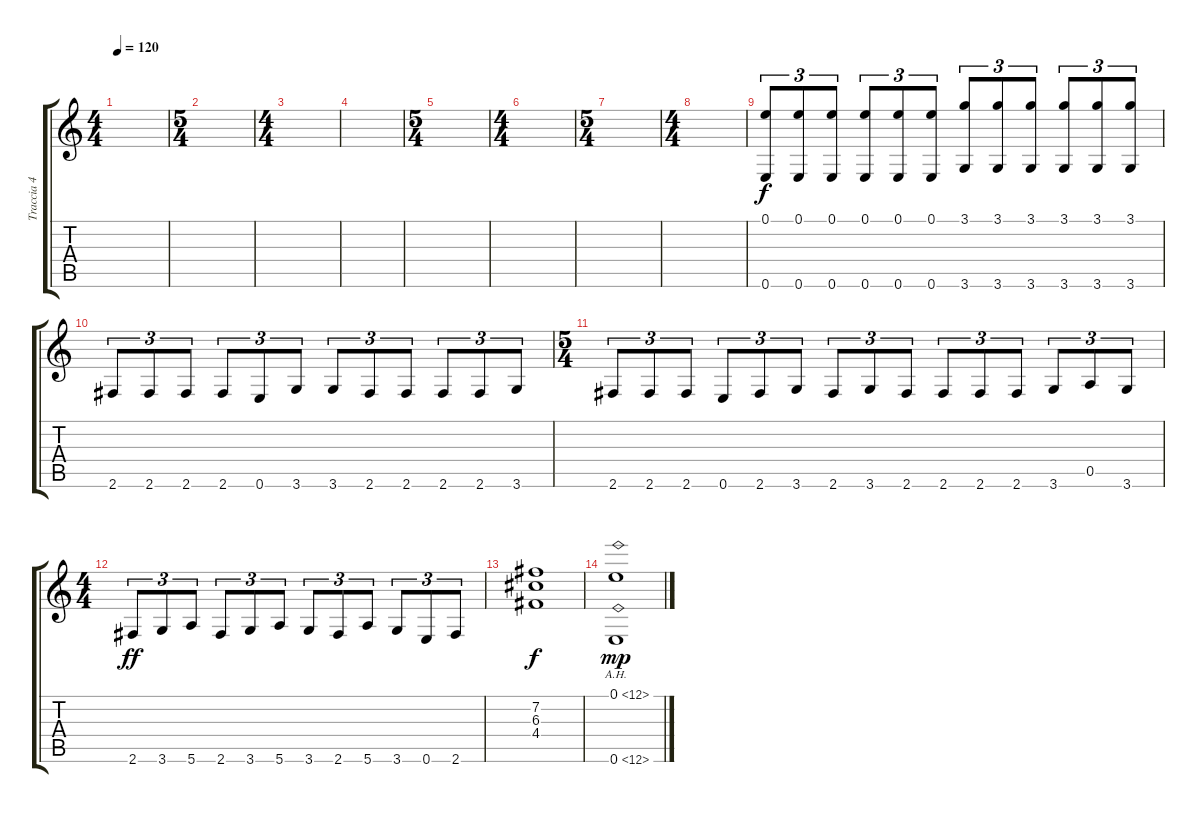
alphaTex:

\track ("Traccia 4" "Traccia 4") {instrument distortionguitar}
\staff {score tabs}
\tuning (E4 B3 G3 D3 A2 E2) {hide}
\ts (4 4)
\tempo 120
\clef g2
\ks c
|
\ts (5 4)
|
\ts (4 4)
|
|
\ts (5 4)
|
\ts (4 4)
|
\ts (5 4)
|
\ts (4 4)
|
(0.1 0.6).8{tu (3 2) instrument synthvoice} (0.1 0.6).8{tu (3 2)} (0.1 0.6).8{tu (3 2)} (0.1 0.6).8{tu (3 2)} (0.1 0.6).8{tu (3 2)} (0.1 0.6).8{tu (3 2)} (3.1 3.6).8{tu (3 2)} (3.1 3.6).8{tu (3 2)} (3.1 3.6).8{tu (3 2)} (3.1 3.6).8{tu (3 2)} (3.1 3.6).8{tu (3 2)} (3.1 3.6).8{tu (3 2)} |
2.6.8{tu (3 2) instrument distortionguitar} 2.6.8{tu (3 2)} 2.6.8{tu (3 2)} 2.6.8{tu (3 2)} 0.6.8{tu (3 2)} 3.6.8{tu (3 2)} 3.6.8{tu (3 2)} 2.6.8{tu (3 2)} 2.6.8{tu (3 2)} 2.6.8{tu (3 2)} 2.6.8{tu (3 2)} 3.6.8{tu (3 2)} |
\ts (5 4)
2.6.8{tu (3 2)} 2.6.8{tu (3 2)} 2.6.8{tu (3 2)} 0.6.8{tu (3 2)} 2.6.8{tu (3 2)} 3.6.8{tu (3 2)} 2.6.8{tu (3 2)} 3.6.8{tu (3 2)} 2.6.8{tu (3 2)} 2.6.8{tu (3 2)} 2.6.8{tu (3 2)} 2.6.8{tu (3 2)} 3.6.8{tu (3 2) dy f} 0.5.8{tu (3 2)} 3.6.8{tu (3 2)} |
\ts (4 4)
2.6.8{tu (3 2) dy ff} 3.6.8{tu (3 2)} 5.6.8{tu (3 2)} 2.6.8{tu (3 2)} 3.6.8{tu (3 2)} 5.6.8{tu (3 2)} 3.6.8{tu (3 2)} 2.6.8{tu (3 2)} 5.6.8{tu (3 2)} 3.6.8{tu (3 2)} 0.6.8{tu (3 2)} 2.6.8{tu (3 2)} |
(7.2 6.3 4.4).1{dy f instrument acousticguitarnylon} |
(0.1{ah 12} 0.6{ah 12}).1{dy mp}
